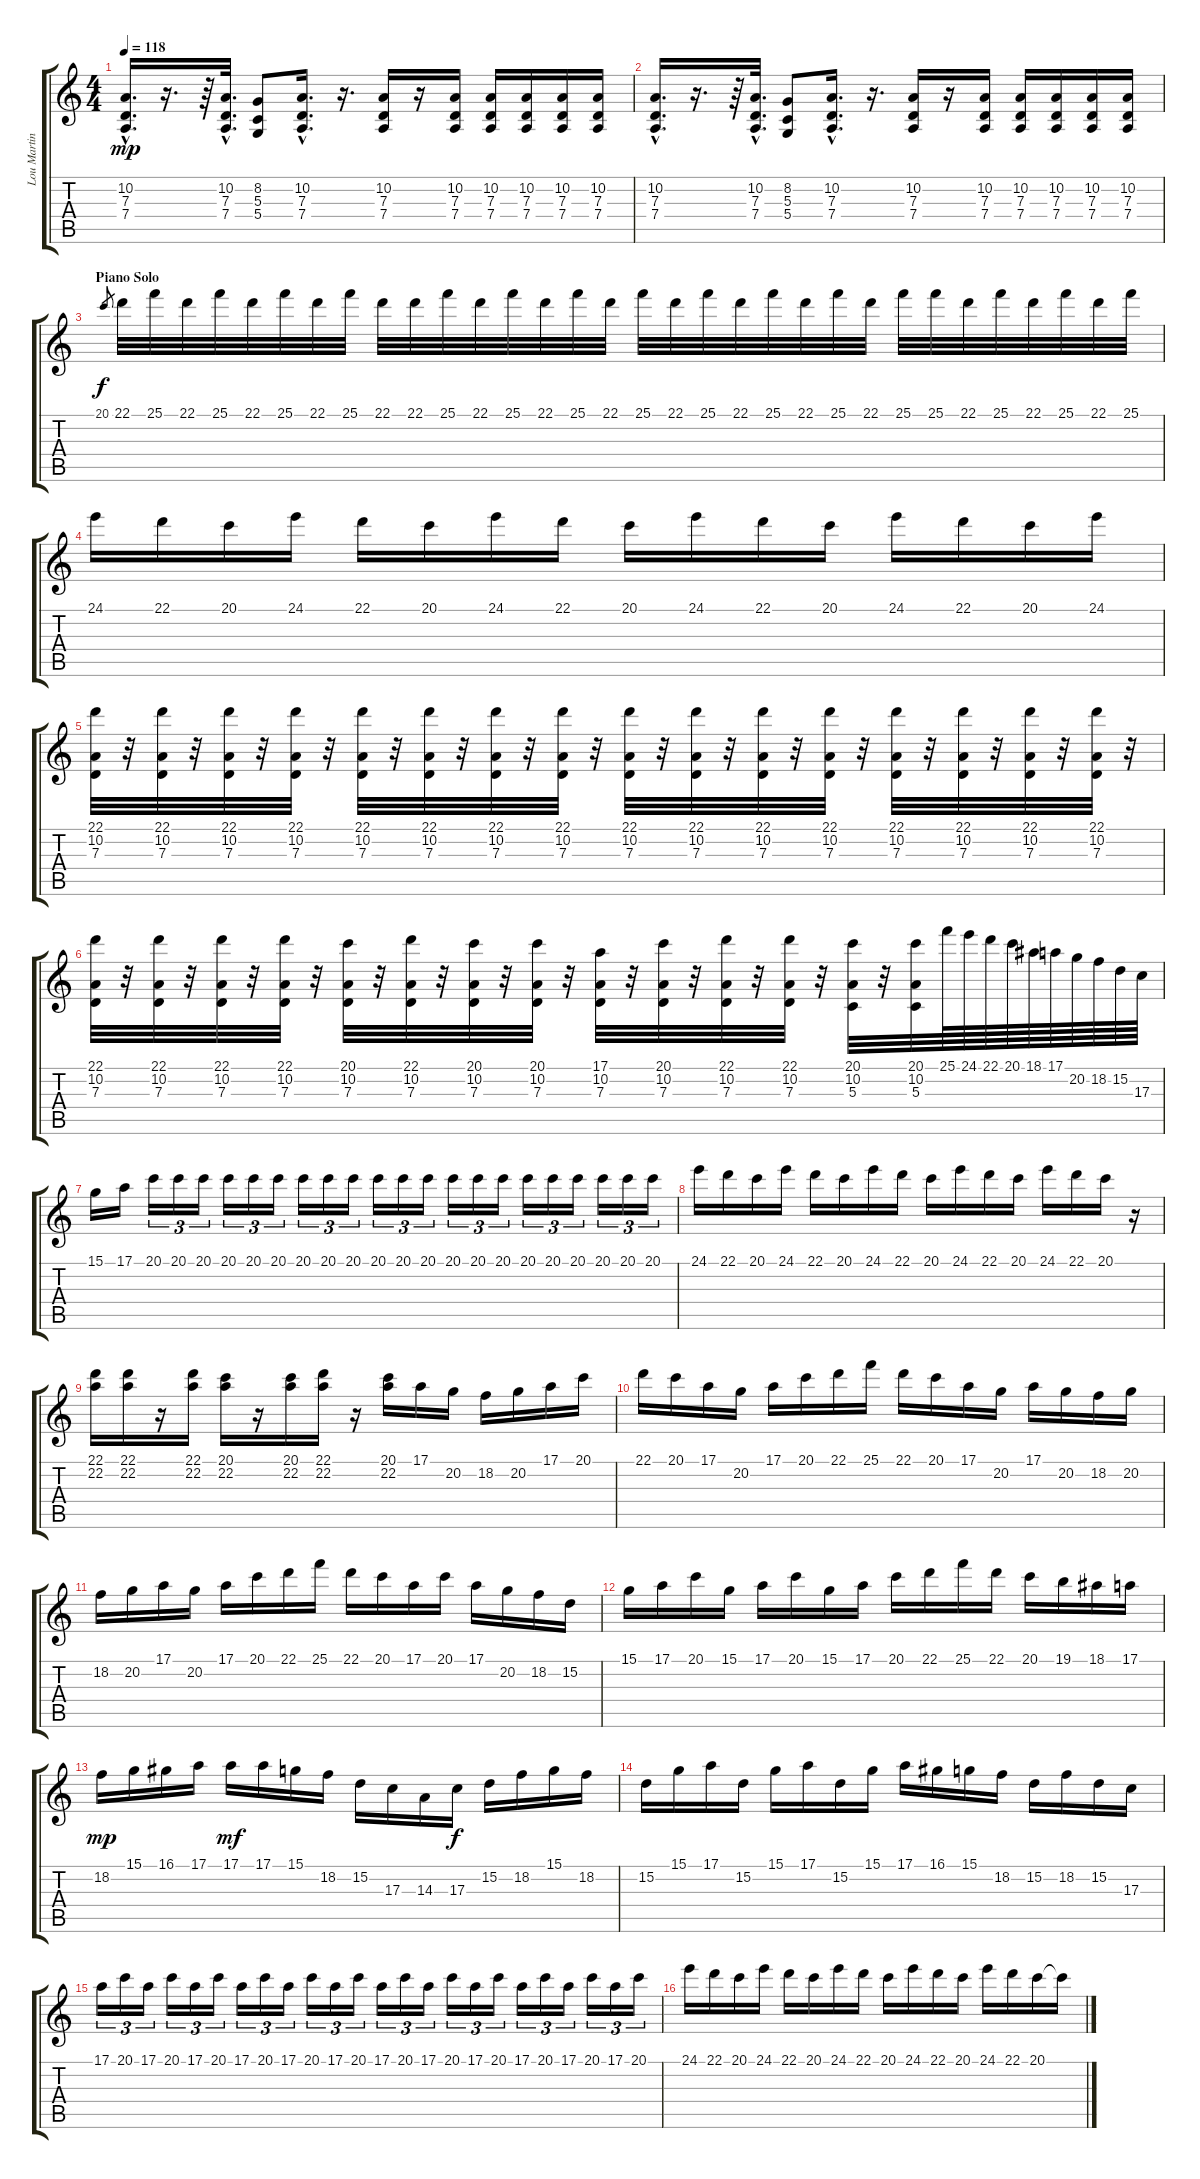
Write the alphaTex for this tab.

\track ("Lou Martin" "Lou Martin") {instrument honkytonkpiano}
\staff {score tabs}
\tuning (E4 B3 G3 D3 A2 E2) {hide}
\ts (4 4)
\tempo 118
\clef g2
\ks c
(10.2{hac} 7.3{hac} 7.4{hac}).16{d dy mp volume 10} r.16{d} r.64 (10.2{hac} 7.3{hac} 7.4{hac}).32{d} (8.2 5.3 5.4).8 (10.2{hac} 7.3{hac} 7.4{hac}).16{d} r.16{d} (10.2 7.3 7.4).16{volume 11} r.16 (10.2 7.3 7.4).16 (10.2 7.3 7.4).16 (10.2 7.3 7.4).16 (10.2 7.3 7.4).16 (10.2 7.3 7.4).16 |
(10.2{hac} 7.3{hac} 7.4{hac}).16{d volume 14} r.16{d} r.64 (10.2{hac} 7.3{hac} 7.4{hac}).32{d} (8.2 5.3 5.4).8 (10.2{hac} 7.3{hac} 7.4{hac}).16{d} r.16{d} (10.2 7.3 7.4).16 r.16 (10.2 7.3 7.4).16 (10.2 7.3 7.4).16 (10.2 7.3 7.4).16 (10.2 7.3 7.4).16 (10.2 7.3 7.4).16 |
\section ("" "Piano Solo")
20.1.8{gr dy f} 22.1.32{volume 16} 25.1.32 22.1.32 25.1.32 22.1.32 25.1.32 22.1.32 25.1.32 22.1.32 22.1.32 25.1.32 22.1.32 25.1.32 22.1.32 25.1.32 22.1.32 25.1.32 22.1.32 25.1.32 22.1.32 25.1.32 22.1.32 25.1.32 22.1.32 25.1.32 25.1.32 22.1.32 25.1.32 22.1.32 25.1.32 22.1.32 25.1.32 |
24.1.16 22.1.16 20.1.16 24.1.16 22.1.16 20.1.16 24.1.16 22.1.16 20.1.16 24.1.16 22.1.16 20.1.16 24.1.16 22.1.16 20.1.16 24.1.16 |
(22.1 10.2 7.3).32 r.32 (22.1 10.2 7.3).32 r.32 (22.1 10.2 7.3).32 r.32 (22.1 10.2 7.3).32 r.32 (22.1 10.2 7.3).32 r.32 (22.1 10.2 7.3).32 r.32 (22.1 10.2 7.3).32 r.32 (22.1 10.2 7.3).32 r.32 (22.1 10.2 7.3).32 r.32 (22.1 10.2 7.3).32 r.32 (22.1 10.2 7.3).32 r.32 (22.1 10.2 7.3).32 r.32 (22.1 10.2 7.3).32 r.32 (22.1 10.2 7.3).32 r.32 (22.1 10.2 7.3).32 r.32 (22.1 10.2 7.3).32 r.32 |
(22.1 10.2 7.3).32 r.32 (22.1 10.2 7.3).32 r.32 (22.1 10.2 7.3).32 r.32 (22.1 10.2 7.3).32 r.32 (20.1 10.2 7.3).32 r.32 (22.1 10.2 7.3).32 r.32 (20.1 10.2 7.3).32 r.32 (20.1 10.2 7.3).32 r.32 (17.1 10.2 7.3).32 r.32 (20.1 10.2 7.3).32 r.32 (22.1 10.2 7.3).32 r.32 (22.1 10.2 7.3).32 r.32 (20.1 10.2 5.3).32 r.32 (20.1 10.2 5.3).32 25.1.64 24.1.64 22.1.64 20.1.64 18.1.64 17.1.64 20.2.64 18.2.64 15.2.64 17.3.64 |
15.1.16 17.1.16 20.1.16{tu (3 2)} 20.1.16{tu (3 2)} 20.1.16{tu (3 2)} 20.1.16{tu (3 2)} 20.1.16{tu (3 2)} 20.1.16{tu (3 2)} 20.1.16{tu (3 2)} 20.1.16{tu (3 2)} 20.1.16{tu (3 2)} 20.1.16{tu (3 2)} 20.1.16{tu (3 2)} 20.1.16{tu (3 2)} 20.1.16{tu (3 2)} 20.1.16{tu (3 2)} 20.1.16{tu (3 2)} 20.1.16{tu (3 2)} 20.1.16{tu (3 2)} 20.1.16{tu (3 2)} 20.1.16{tu (3 2)} 20.1.16{tu (3 2)} 20.1.16{tu (3 2)} |
24.1.16 22.1.16 20.1.16 24.1.16 22.1.16 20.1.16 24.1.16 22.1.16 20.1.16 24.1.16 22.1.16 20.1.16 24.1.16 22.1.16 20.1.16 r.16 |
(22.1 22.2).16 (22.1 22.2).16 r.16 (22.1 22.2).16 (20.1 22.2).16 r.16 (20.1 22.2).16 (22.1 22.2).16 r.16 (20.1 22.2).16 17.1.16 20.2.16 18.2.16 20.2.16 17.1.16 20.1.16 |
22.1.16 20.1.16 17.1.16 20.2.16 17.1.16 20.1.16 22.1.16 25.1.16 22.1.16 20.1.16 17.1.16 20.2.16 17.1.16 20.2.16 18.2.16 20.2.16 |
18.2.16 20.2.16 17.1.16 20.2.16 17.1.16 20.1.16 22.1.16 25.1.16 22.1.16 20.1.16 17.1.16 20.1.16 17.1.16 20.2.16 18.2.16 15.2.16 |
15.1.16 17.1.16 20.1.16 15.1.16 17.1.16 20.1.16 15.1.16 17.1.16 20.1.16 22.1.16 25.1.16 22.1.16 20.1.16 19.1.16 18.1.16 17.1.16 |
18.2.16{dy mp} 15.1.16 16.1.16 17.1.16 17.1.16{dy mf} 17.1.16 15.1.16 18.2.16 15.2.16 17.3.16 14.3.16 17.3.16{dy f} 15.2.16 18.2.16 15.1.16 18.2.16 |
15.2.16 15.1.16 17.1.16 15.2.16 15.1.16 17.1.16 15.2.16 15.1.16 17.1.16 16.1.16 15.1.16 18.2.16 15.2.16 18.2.16 15.2.16 17.3.16 |
17.1.16{tu (3 2)} 20.1.16{tu (3 2)} 17.1.16{tu (3 2)} 20.1.16{tu (3 2)} 17.1.16{tu (3 2)} 20.1.16{tu (3 2)} 17.1.16{tu (3 2)} 20.1.16{tu (3 2)} 17.1.16{tu (3 2)} 20.1.16{tu (3 2)} 17.1.16{tu (3 2)} 20.1.16{tu (3 2)} 17.1.16{tu (3 2)} 20.1.16{tu (3 2)} 17.1.16{tu (3 2)} 20.1.16{tu (3 2)} 17.1.16{tu (3 2)} 20.1.16{tu (3 2)} 17.1.16{tu (3 2)} 20.1.16{tu (3 2)} 17.1.16{tu (3 2)} 20.1.16{tu (3 2)} 17.1.16{tu (3 2)} 20.1.16{tu (3 2)} |
24.1.16 22.1.16 20.1.16 24.1.16 22.1.16 20.1.16 24.1.16 22.1.16 20.1.16 24.1.16 22.1.16 20.1.16 24.1.16 22.1.16 20.1.16 20.1{t}.16
